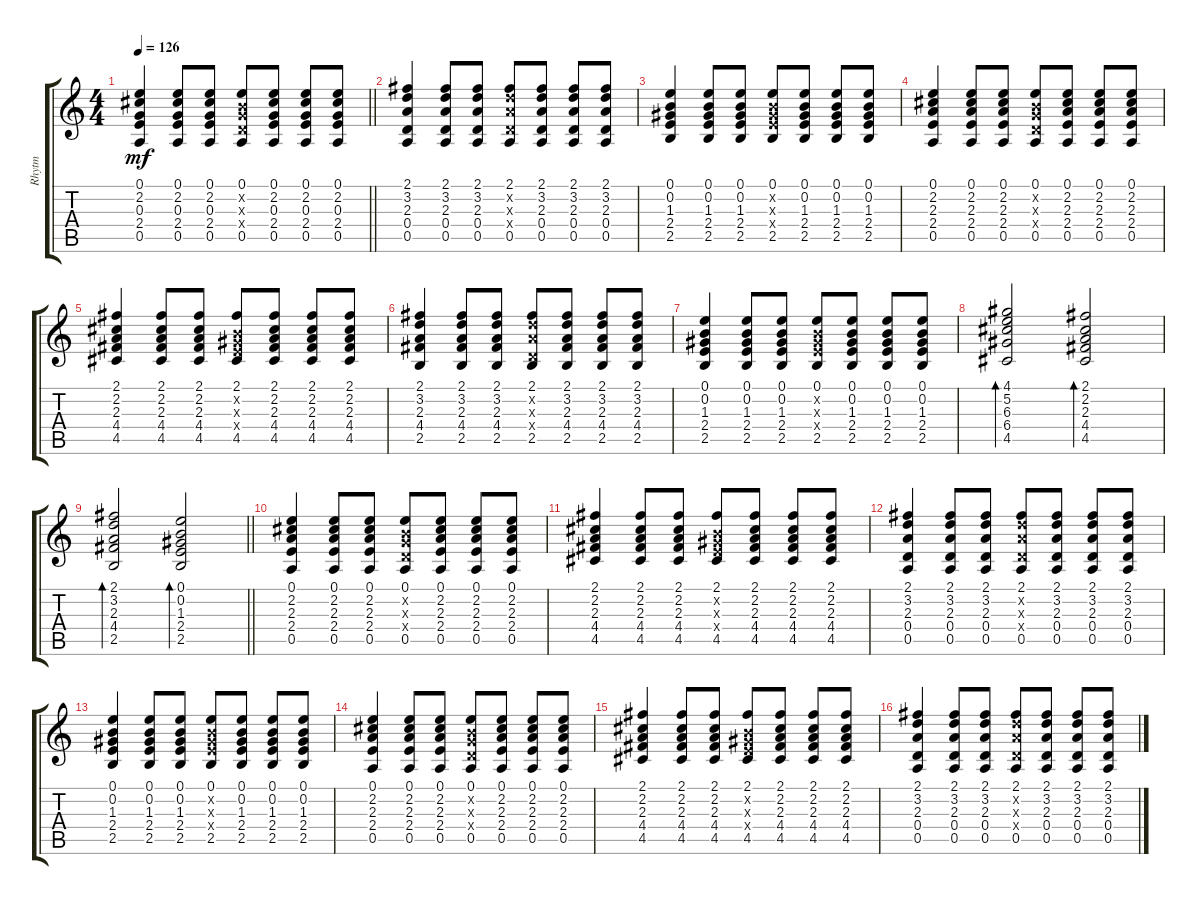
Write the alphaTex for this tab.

\track ("Rhytm" "Rhytm") {instrument electricguitarjazz}
\staff {score tabs}
\tuning (E4 B3 G3 D3 A2 E2) {hide}
\ts (4 4)
\tempo 126
\clef g2
\barLineRight lightlight
\ks c
(0.1 2.2 0.3 2.4 0.5).4{dy mf} (0.1 2.2 0.3 2.4 0.5).8 (0.1 2.2 0.3 2.4 0.5).8 (0.1 0.2{x} 0.3{x} 0.4{x} 0.5).8 (0.1 2.2 0.3 2.4 0.5).8 (0.1 2.2 0.3 2.4 0.5).8 (0.1 2.2 0.3 2.4 0.5).8 |
\section ("" "")
(2.1 3.2 2.3 0.4 0.5).4 (2.1 3.2 2.3 0.4 0.5).8 (2.1 3.2 2.3 0.4 0.5).8 (2.1 3.2{x} 2.3{x} 0.4{x} 0.5).8 (2.1 3.2 2.3 0.4 0.5).8 (2.1 3.2 2.3 0.4 0.5).8 (2.1 3.2 2.3 0.4 0.5).8 |
(0.1 0.2 1.3 2.4 2.5).4 (0.1 0.2 1.3 2.4 2.5).8 (0.1 0.2 1.3 2.4 2.5).8 (0.1 0.2{x} 1.3{x} 2.4{x} 2.5).8 (0.1 0.2 1.3 2.4 2.5).8 (0.1 0.2 1.3 2.4 2.5).8 (0.1 0.2 1.3 2.4 2.5).8 |
(0.1 2.2 2.3 2.4 0.5).4 (0.1 2.2 2.3 2.4 0.5).8 (0.1 2.2 2.3 2.4 0.5).8 (0.1 0.2{x} 0.3{x} 0.4{x} 0.5).8 (0.1 2.2 2.3 2.4 0.5).8 (0.1 2.2 2.3 2.4 0.5).8 (0.1 2.2 2.3 2.4 0.5).8 |
(2.1 2.2 2.3 4.4 4.5).4 (2.1 2.2 2.3 4.4 4.5).8 (2.1 2.2 2.3 4.4 4.5).8 (2.1 0.2{x} 1.3{x} 2.4{x} 4.5).8 (2.1 2.2 2.3 4.4 4.5).8 (2.1 2.2 2.3 4.4 4.5).8 (2.1 2.2 2.3 4.4 4.5).8 |
(2.1 3.2 2.3 4.4 2.5).4 (2.1 3.2 2.3 4.4 2.5).8 (2.1 3.2 2.3 4.4 2.5).8 (2.1 3.2{x} 2.3{x} 0.4{x} 2.5).8 (2.1 3.2 2.3 4.4 2.5).8 (2.1 3.2 2.3 4.4 2.5).8 (2.1 3.2 2.3 4.4 2.5).8 |
(0.1 0.2 1.3 2.4 2.5).4 (0.1 0.2 1.3 2.4 2.5).8 (0.1 0.2 1.3 2.4 2.5).8 (0.1 0.2{x} 1.3{x} 2.4{x} 2.5).8 (0.1 0.2 1.3 2.4 2.5).8 (0.1 0.2 1.3 2.4 2.5).8 (0.1 0.2 1.3 2.4 2.5).8 |
(4.1 5.2 6.3 6.4 4.5).2{bd 120} (2.1 2.2 2.3 4.4 4.5).2{bd 120} |
\barLineRight lightlight
(2.1 3.2 2.3 4.4 2.5).2{bd 120} (0.1 0.2 1.3 2.4 2.5).2{bd 120} |
\section ("" "")
(0.1 2.2 2.3 2.4 0.5).4 (0.1 2.2 2.3 2.4 0.5).8 (0.1 2.2 2.3 2.4 0.5).8 (0.1 0.2{x} 0.3{x} 0.4{x} 0.5).8 (0.1 2.2 2.3 2.4 0.5).8 (0.1 2.2 2.3 2.4 0.5).8 (0.1 2.2 2.3 2.4 0.5).8 |
(2.1 2.2 2.3 4.4 4.5).4 (2.1 2.2 2.3 4.4 4.5).8 (2.1 2.2 2.3 4.4 4.5).8 (2.1 0.2{x} 1.3{x} 2.4{x} 4.5).8 (2.1 2.2 2.3 4.4 4.5).8 (2.1 2.2 2.3 4.4 4.5).8 (2.1 2.2 2.3 4.4 4.5).8 |
(2.1 3.2 2.3 0.4 0.5).4 (2.1 3.2 2.3 0.4 0.5).8 (2.1 3.2 2.3 0.4 0.5).8 (2.1 3.2{x} 2.3{x} 0.4{x} 0.5).8 (2.1 3.2 2.3 0.4 0.5).8 (2.1 3.2 2.3 0.4 0.5).8 (2.1 3.2 2.3 0.4 0.5).8 |
(0.1 0.2 1.3 2.4 2.5).4 (0.1 0.2 1.3 2.4 2.5).8 (0.1 0.2 1.3 2.4 2.5).8 (0.1 0.2{x} 1.3{x} 2.4{x} 2.5).8 (0.1 0.2 1.3 2.4 2.5).8 (0.1 0.2 1.3 2.4 2.5).8 (0.1 0.2 1.3 2.4 2.5).8 |
(0.1 2.2 2.3 2.4 0.5).4 (0.1 2.2 2.3 2.4 0.5).8 (0.1 2.2 2.3 2.4 0.5).8 (0.1 0.2{x} 0.3{x} 0.4{x} 0.5).8 (0.1 2.2 2.3 2.4 0.5).8 (0.1 2.2 2.3 2.4 0.5).8 (0.1 2.2 2.3 2.4 0.5).8 |
(2.1 2.2 2.3 4.4 4.5).4 (2.1 2.2 2.3 4.4 4.5).8 (2.1 2.2 2.3 4.4 4.5).8 (2.1 0.2{x} 1.3{x} 2.4{x} 4.5).8 (2.1 2.2 2.3 4.4 4.5).8 (2.1 2.2 2.3 4.4 4.5).8 (2.1 2.2 2.3 4.4 4.5).8 |
(2.1 3.2 2.3 0.4 0.5).4 (2.1 3.2 2.3 0.4 0.5).8 (2.1 3.2 2.3 0.4 0.5).8 (2.1 3.2{x} 2.3{x} 0.4{x} 0.5).8 (2.1 3.2 2.3 0.4 0.5).8 (2.1 3.2 2.3 0.4 0.5).8 (2.1 3.2 2.3 0.4 0.5).8
